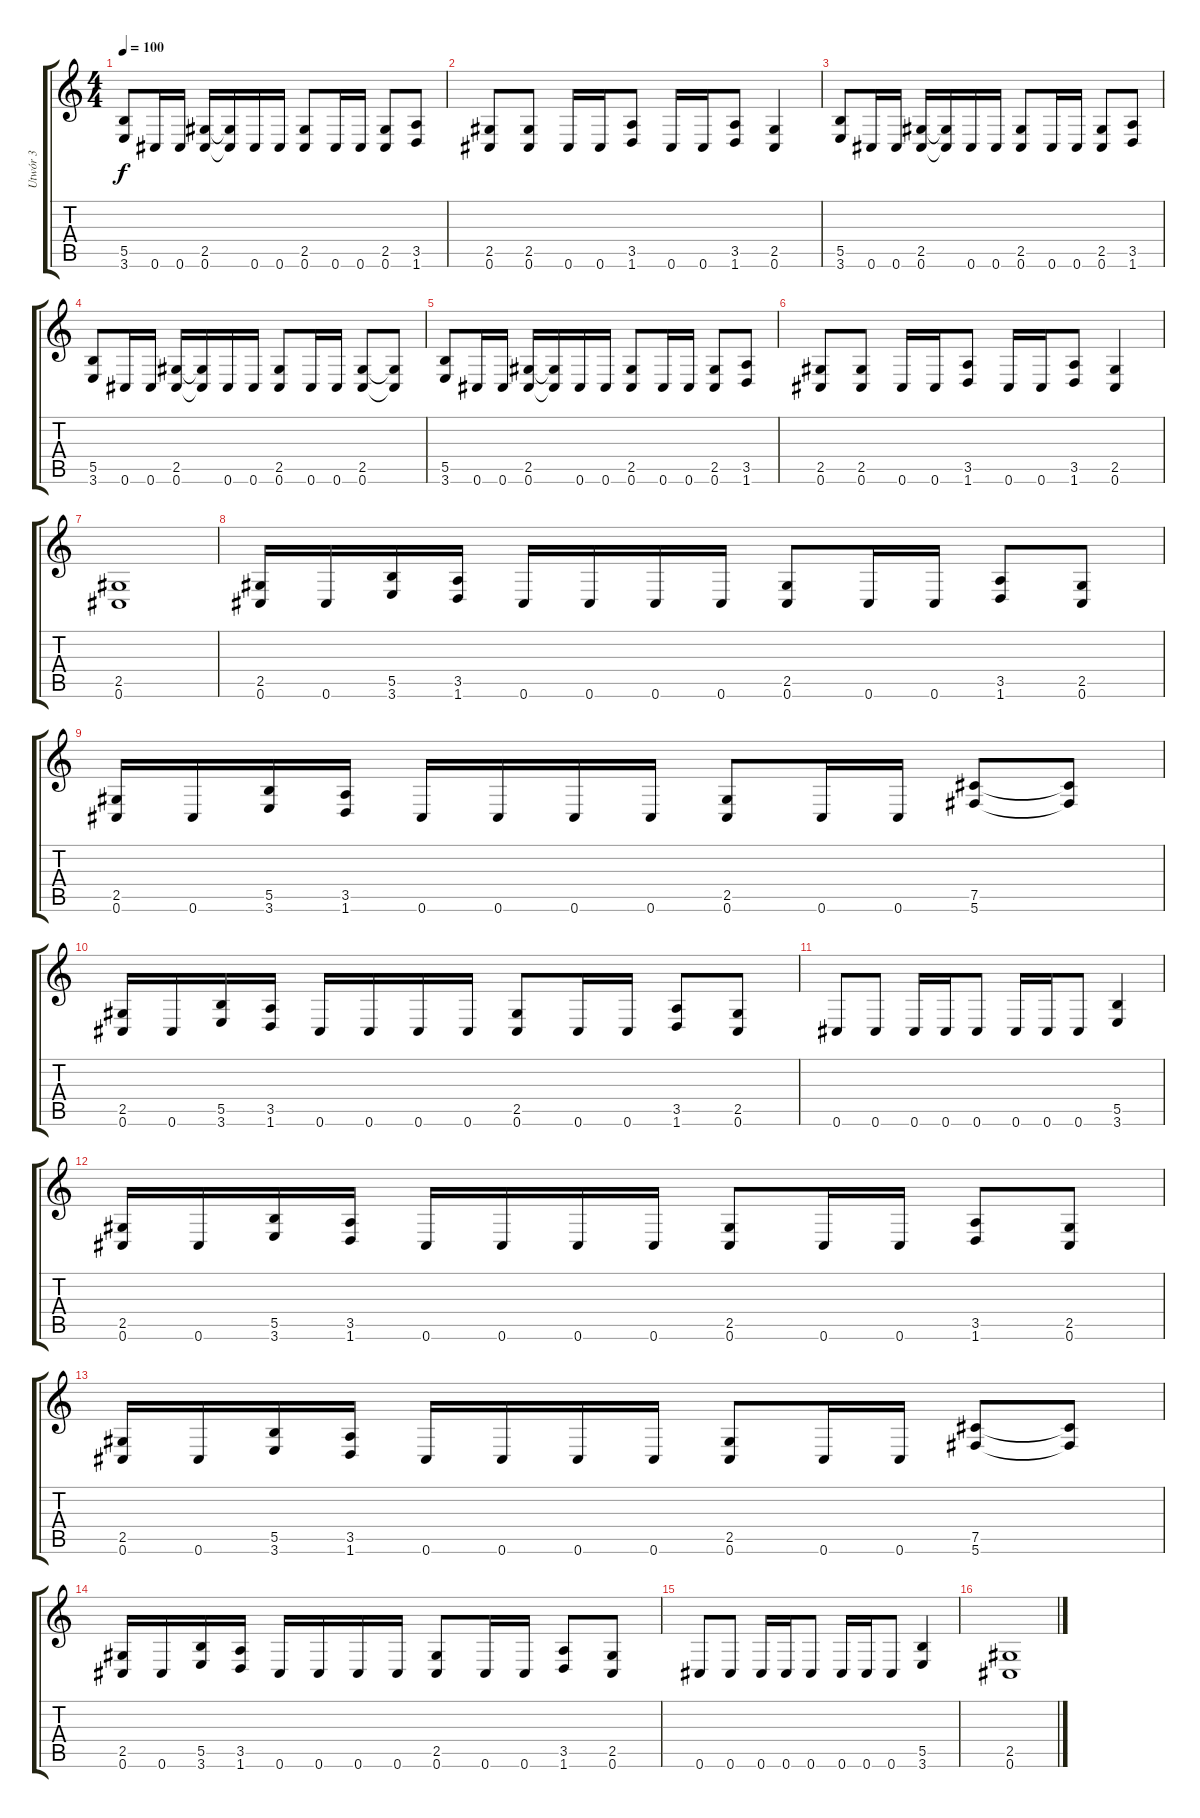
\track ("Utwór 3" "Utwór 3") {instrument distortionguitar}
\staff {score tabs}
\tuning (Db4 Ab3 E3 B2 Gb2 Db2) {hide}
\ts (4 4)
\tempo 100
\clef g2
\ks c
(5.5 3.6).8{dy f} 0.6.16 0.6.16 (2.5 0.6).16 (2.5{t} 0.6{t}).16 0.6.16 0.6.16 (2.5 0.6).8 0.6.16 0.6.16 (2.5 0.6).8 (3.5 1.6).8 |
(2.5 0.6).8 (2.5 0.6).8 0.6.16 0.6.16 (3.5 1.6).8 0.6.16 0.6.16 (3.5 1.6).8 (2.5 0.6).4 |
(5.5 3.6).8 0.6.16 0.6.16 (2.5 0.6).16 (2.5{t} 0.6{t}).16 0.6.16 0.6.16 (2.5 0.6).8 0.6.16 0.6.16 (2.5 0.6).8 (3.5 1.6).8 |
(5.5 3.6).8 0.6.16 0.6.16 (2.5 0.6).16 (2.5{t} 0.6{t}).16 0.6.16 0.6.16 (2.5 0.6).8 0.6.16 0.6.16 (2.5 0.6).8 (2.5{t} 0.6{t}).8 |
(5.5 3.6).8 0.6.16 0.6.16 (2.5 0.6).16 (2.5{t} 0.6{t}).16 0.6.16 0.6.16 (2.5 0.6).8 0.6.16 0.6.16 (2.5 0.6).8 (3.5 1.6).8 |
(2.5 0.6).8 (2.5 0.6).8 0.6.16 0.6.16 (3.5 1.6).8 0.6.16 0.6.16 (3.5 1.6).8 (2.5 0.6).4 |
(2.5 0.6).1 |
(2.5 0.6).16 0.6.16 (5.5 3.6).16 (3.5 1.6).16 0.6.16 0.6.16 0.6.16 0.6.16 (2.5 0.6).8 0.6.16 0.6.16 (3.5 1.6).8 (2.5 0.6).8 |
(2.5 0.6).16 0.6.16 (5.5 3.6).16 (3.5 1.6).16 0.6.16 0.6.16 0.6.16 0.6.16 (2.5 0.6).8 0.6.16 0.6.16 (7.5 5.6).8 (7.5{t} 5.6{t}).8 |
(2.5 0.6).16 0.6.16 (5.5 3.6).16 (3.5 1.6).16 0.6.16 0.6.16 0.6.16 0.6.16 (2.5 0.6).8 0.6.16 0.6.16 (3.5 1.6).8 (2.5 0.6).8 |
0.6.8 0.6.8 0.6.16 0.6.16 0.6.8 0.6.16 0.6.16 0.6.8 (5.5 3.6).4 |
(2.5 0.6).16 0.6.16 (5.5 3.6).16 (3.5 1.6).16 0.6.16 0.6.16 0.6.16 0.6.16 (2.5 0.6).8 0.6.16 0.6.16 (3.5 1.6).8 (2.5 0.6).8 |
(2.5 0.6).16 0.6.16 (5.5 3.6).16 (3.5 1.6).16 0.6.16 0.6.16 0.6.16 0.6.16 (2.5 0.6).8 0.6.16 0.6.16 (7.5 5.6).8 (7.5{t} 5.6{t}).8 |
(2.5 0.6).16 0.6.16 (5.5 3.6).16 (3.5 1.6).16 0.6.16 0.6.16 0.6.16 0.6.16 (2.5 0.6).8 0.6.16 0.6.16 (3.5 1.6).8 (2.5 0.6).8 |
0.6.8 0.6.8 0.6.16 0.6.16 0.6.8 0.6.16 0.6.16 0.6.8 (5.5 3.6).4 |
(2.5 0.6).1
